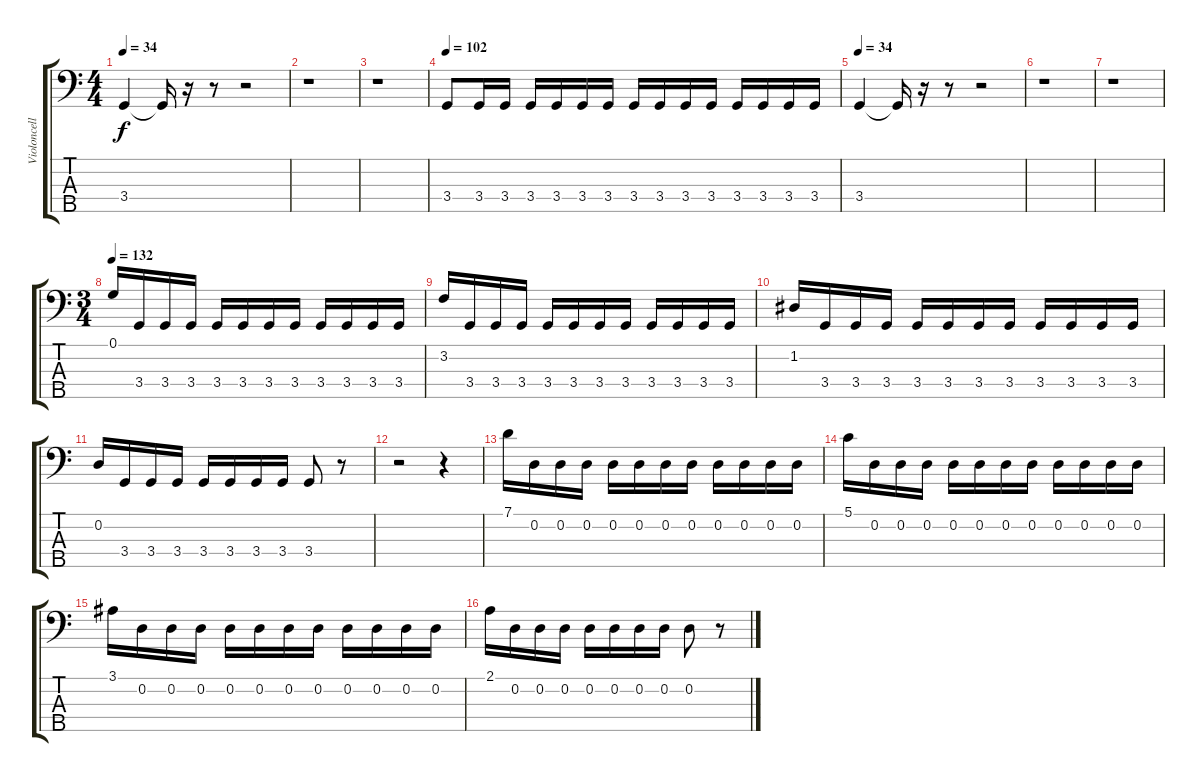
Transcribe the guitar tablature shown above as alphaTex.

\track ("Violoncelli" "Violoncell") {instrument electricbasspick}
\staff {score tabs}
\tuning (G2 D2 A1 E1 B0) {hide}
\ts (4 4)
\tempo 34
\clef f4
\ks c
3.4.4{dy f} 3.4{t}.16 r.16 r.8 r.2 |
r.1 |
r.1 |
\tempo 102
3.4.8 3.4.16 3.4.16 3.4.16 3.4.16 3.4.16 3.4.16 3.4.16 3.4.16 3.4.16 3.4.16 3.4.16 3.4.16 3.4.16 3.4.16 |
\tempo 34
3.4.4 3.4{t}.16 r.16 r.8 r.2 |
r.1 |
r.1 |
\ts (3 4)
\tempo 132
0.1.16 3.4.16 3.4.16 3.4.16 3.4.16 3.4.16 3.4.16 3.4.16 3.4.16 3.4.16 3.4.16 3.4.16 |
3.2.16 3.4.16 3.4.16 3.4.16 3.4.16 3.4.16 3.4.16 3.4.16 3.4.16 3.4.16 3.4.16 3.4.16 |
1.2.16 3.4.16 3.4.16 3.4.16 3.4.16 3.4.16 3.4.16 3.4.16 3.4.16 3.4.16 3.4.16 3.4.16 |
0.2.16 3.4.16 3.4.16 3.4.16 3.4.16 3.4.16 3.4.16 3.4.16 3.4.8 r.8 |
r.2 r.4 |
7.1.16 0.2.16 0.2.16 0.2.16 0.2.16 0.2.16 0.2.16 0.2.16 0.2.16 0.2.16 0.2.16 0.2.16 |
5.1.16 0.2.16 0.2.16 0.2.16 0.2.16 0.2.16 0.2.16 0.2.16 0.2.16 0.2.16 0.2.16 0.2.16 |
3.1.16 0.2.16 0.2.16 0.2.16 0.2.16 0.2.16 0.2.16 0.2.16 0.2.16 0.2.16 0.2.16 0.2.16 |
2.1.16 0.2.16 0.2.16 0.2.16 0.2.16 0.2.16 0.2.16 0.2.16 0.2.8 r.8
